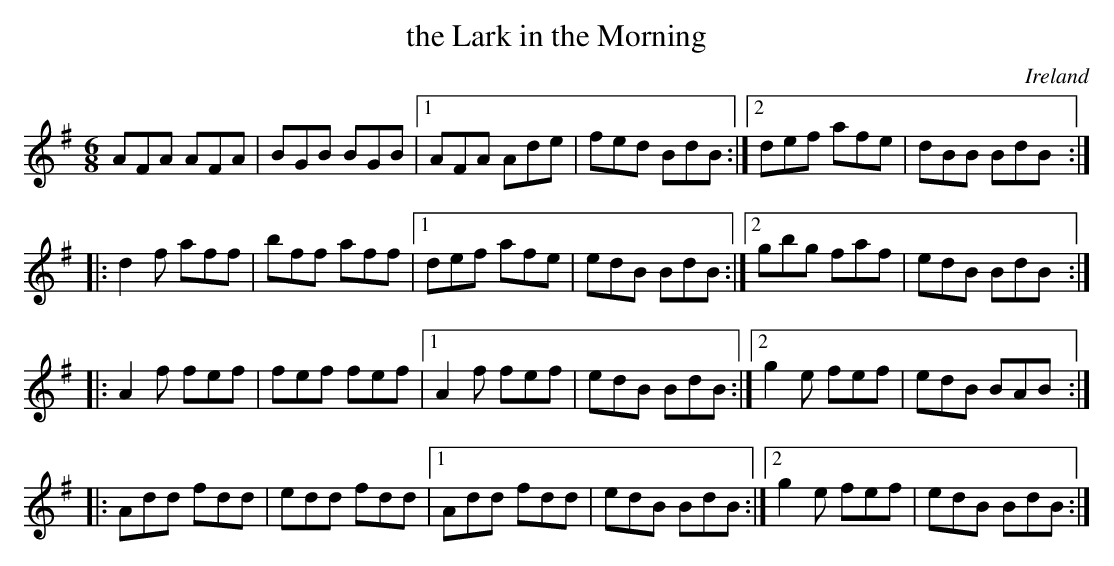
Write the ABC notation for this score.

X:1
T:the Lark in the Morning
O:Ireland
M:6/8
K:ADor
AFA AFA|BGB BGB|1 AFA Ade|fed BdB :|2\
def afe|dBB BdB::
d2f aff|bff aff|1 def afe|edB BdB :|2\
gbg faf|edB BdB::
A2f fef|fef fef|1 A2f fef|edB BdB :|2\
g2e fef|edB BAB::
Add fdd|edd fdd|1 Add fdd|edB BdB :|2\
g2e fef|edB BdB:|
